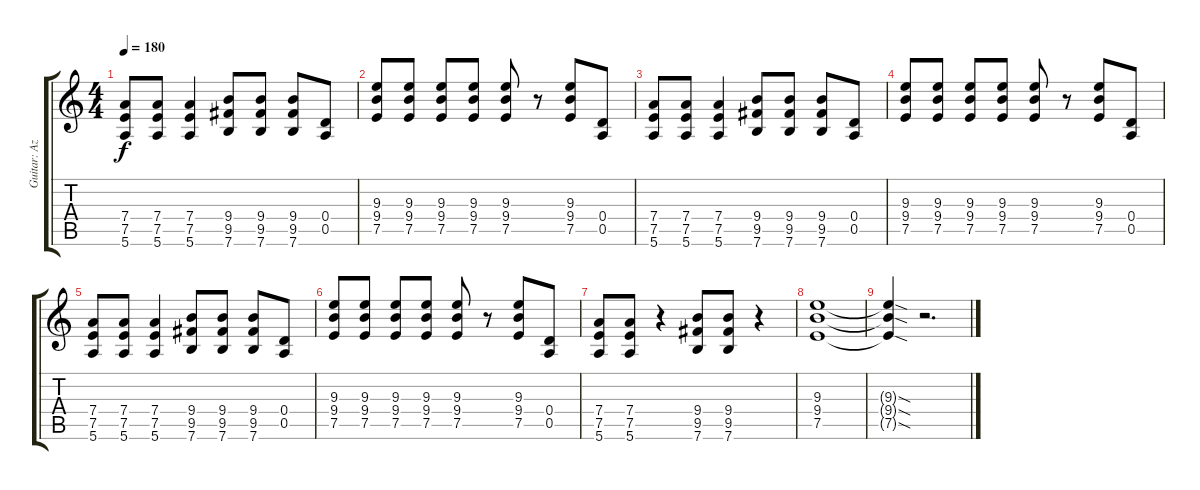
\track ("Guitar: Azusa Nakano" "Guitar: Az") {instrument distortionguitar}
\staff {score tabs}
\tuning (E4 B3 G3 D3 A2 E2) {hide}
\ts (4 4)
\tempo 180
\clef g2
\ks c
(7.4 7.5 5.6).8{dy f} (7.4 7.5 5.6).8 (7.4 7.5 5.6).4 (9.4 9.5 7.6).8 (9.4 9.5 7.6).8 (9.4 9.5 7.6).8 (0.4 0.5).8 |
(9.3 9.4 7.5).8 (9.3 9.4 7.5).8 (9.3 9.4 7.5).8 (9.3 9.4 7.5).8 (9.3 9.4 7.5).8 r.8 (9.3 9.4 7.5).8 (0.4 0.5).8 |
(7.4 7.5 5.6).8 (7.4 7.5 5.6).8 (7.4 7.5 5.6).4 (9.4 9.5 7.6).8 (9.4 9.5 7.6).8 (9.4 9.5 7.6).8 (0.4 0.5).8 |
(9.3 9.4 7.5).8 (9.3 9.4 7.5).8 (9.3 9.4 7.5).8 (9.3 9.4 7.5).8 (9.3 9.4 7.5).8 r.8 (9.3 9.4 7.5).8 (0.4 0.5).8 |
(7.4 7.5 5.6).8 (7.4 7.5 5.6).8 (7.4 7.5 5.6).4 (9.4 9.5 7.6).8 (9.4 9.5 7.6).8 (9.4 9.5 7.6).8 (0.4 0.5).8 |
(9.3 9.4 7.5).8 (9.3 9.4 7.5).8 (9.3 9.4 7.5).8 (9.3 9.4 7.5).8 (9.3 9.4 7.5).8 r.8 (9.3 9.4 7.5).8 (0.4 0.5).8 |
(7.4 7.5 5.6).8 (7.4 7.5 5.6).8 r.4 (9.4 9.5 7.6).8 (9.4 9.5 7.6).8 r.4 |
(9.3 9.4 7.5).1 |
(9.3{sod t} 9.4{sod t} 7.5{sod t}).4 r.2{d}
